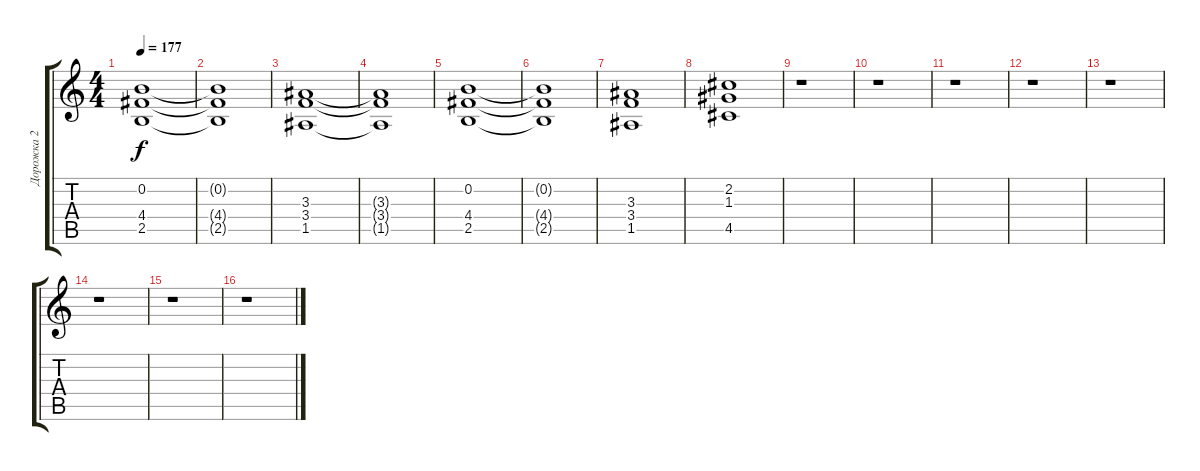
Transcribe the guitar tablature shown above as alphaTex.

\track ("Дорожка 2" "Дорожка 2") {instrument distortionguitar}
\staff {score tabs}
\tuning (E4 B3 G3 D3 A2 E2) {hide}
\ts (4 4)
\tempo 177
\clef g2
\ks c
(0.2 4.4 2.5).1{dy f} |
(0.2{t} 4.4{t} 2.5{t}).1 |
(3.3 3.4 1.5).1 |
(3.3{t} 3.4{t} 1.5{t}).1 |
(0.2 4.4 2.5).1 |
(0.2{t} 4.4{t} 2.5{t}).1 |
(3.3 3.4 1.5).1 |
(2.2 1.3 4.5).1 |
r.1 |
r.1 |
r.1 |
r.1 |
r.1 |
r.1 |
r.1 |
r.1
